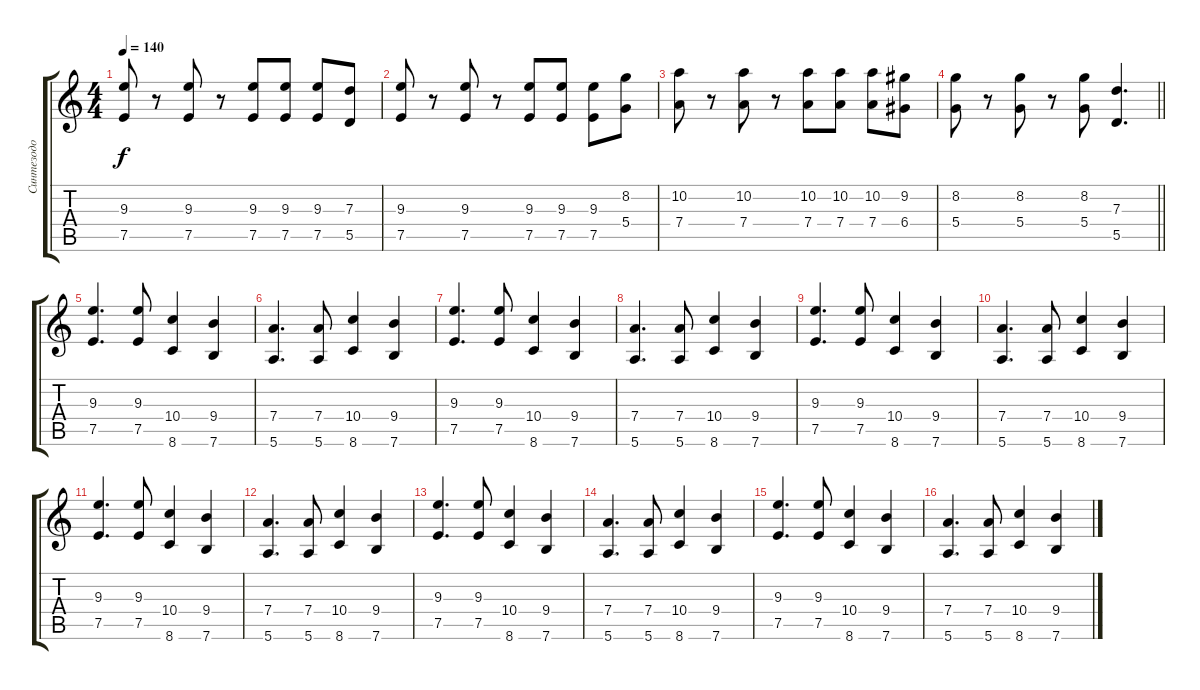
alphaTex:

\track ("Синтезодо" "Синтезодо") {instrument overdrivenguitar}
\staff {score tabs}
\tuning (E4 B3 G3 D3 A2 E2) {hide}
\ts (4 4)
\tempo 140
\clef g2
\ks c
(9.3 7.5).8{dy f} r.8 (9.3 7.5).8 r.8 (9.3 7.5).8 (9.3 7.5).8 (9.3 7.5).8 (7.3 5.5).8 |
(9.3 7.5).8 r.8 (9.3 7.5).8 r.8 (9.3 7.5).8 (9.3 7.5).8 (9.3 7.5).8 (8.2 5.4).8 |
(10.2 7.4).8 r.8 (10.2 7.4).8 r.8 (10.2 7.4).8 (10.2 7.4).8 (10.2 7.4).8 (9.2 6.4).8 |
\barLineRight lightlight
(8.2 5.4).8 r.8 (8.2 5.4).8 r.8 (8.2 5.4).8 (7.3 5.5).4{d} |
(9.3 7.5).4{d} (9.3 7.5).8 (10.4 8.6).4 (9.4 7.6).4 |
(7.4 5.6).4{d} (7.4 5.6).8 (10.4 8.6).4 (9.4 7.6).4 |
(9.3 7.5).4{d} (9.3 7.5).8 (10.4 8.6).4 (9.4 7.6).4 |
(7.4 5.6).4{d} (7.4 5.6).8 (10.4 8.6).4 (9.4 7.6).4 |
(9.3 7.5).4{d} (9.3 7.5).8 (10.4 8.6).4 (9.4 7.6).4 |
(7.4 5.6).4{d} (7.4 5.6).8 (10.4 8.6).4 (9.4 7.6).4 |
(9.3 7.5).4{d} (9.3 7.5).8 (10.4 8.6).4 (9.4 7.6).4 |
(7.4 5.6).4{d} (7.4 5.6).8 (10.4 8.6).4 (9.4 7.6).4 |
(9.3 7.5).4{d} (9.3 7.5).8 (10.4 8.6).4 (9.4 7.6).4 |
(7.4 5.6).4{d} (7.4 5.6).8 (10.4 8.6).4 (9.4 7.6).4 |
(9.3 7.5).4{d} (9.3 7.5).8 (10.4 8.6).4 (9.4 7.6).4 |
(7.4 5.6).4{d} (7.4 5.6).8 (10.4 8.6).4 (9.4 7.6).4
